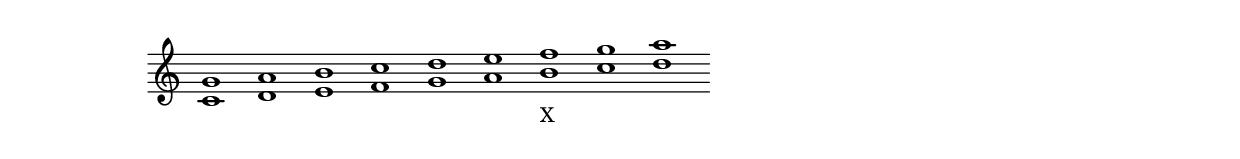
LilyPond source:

	\version "2.18.2"
#(set-global-staff-size 18)
\pointAndClickOff
\paper{
  between-system-space = 2.4\cm
}
\layout {
\context {
    \Score
    \remove "Bar_number_engraver"
  }
  \context {
    \Staff
    \override VerticalAxisGroup.default-staff-staff-spacing.basic-distance = #24
  }
}

\header { 
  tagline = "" 
} 
 
global= {
  \time 4/4
  \key c \major
        \once \override Staff.TimeSignature #'stencil = ##f 
}

top = \new Voice \relative c' {
\override TextScript.outside-staff-padding = #1.6
  \set Score.timing = ##f
  \clef treble

<c g'>1 <d a'> <e b'> <f c'> <g d'> <a e'> <b f'>_"X" <c g'> <d a'>
}

		\score {
	\new Staff << \global \top >>
}
